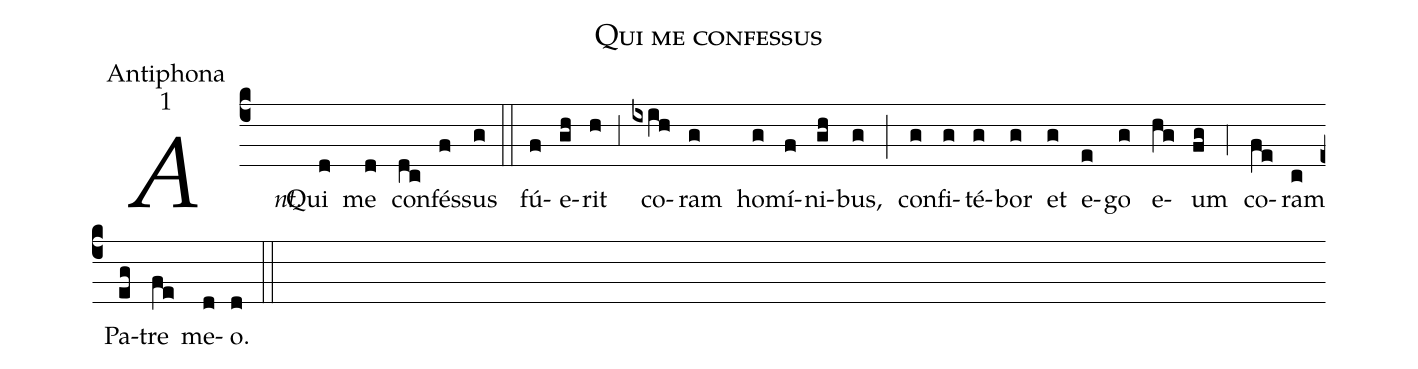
name:Qui me confessus;
office-part:Antiphona;
mode:1;
%%
(c4) <i>Ant.</i>() Qui(d) me(d) con(dc)fés(f)sus(g) (::)
fú(f)e(gh)rit(h) (,3) co(ixih)ram(g) ho(g)mí(f)ni(gh)bus,(g) (;) con(g)fi(g)té(g)bor(g) et(g) e(e)go(g) e(hg)um(fg) (,4) co(fe)ram(c) Pa(eg)tre(fe) me(d)o.(d) (::)
